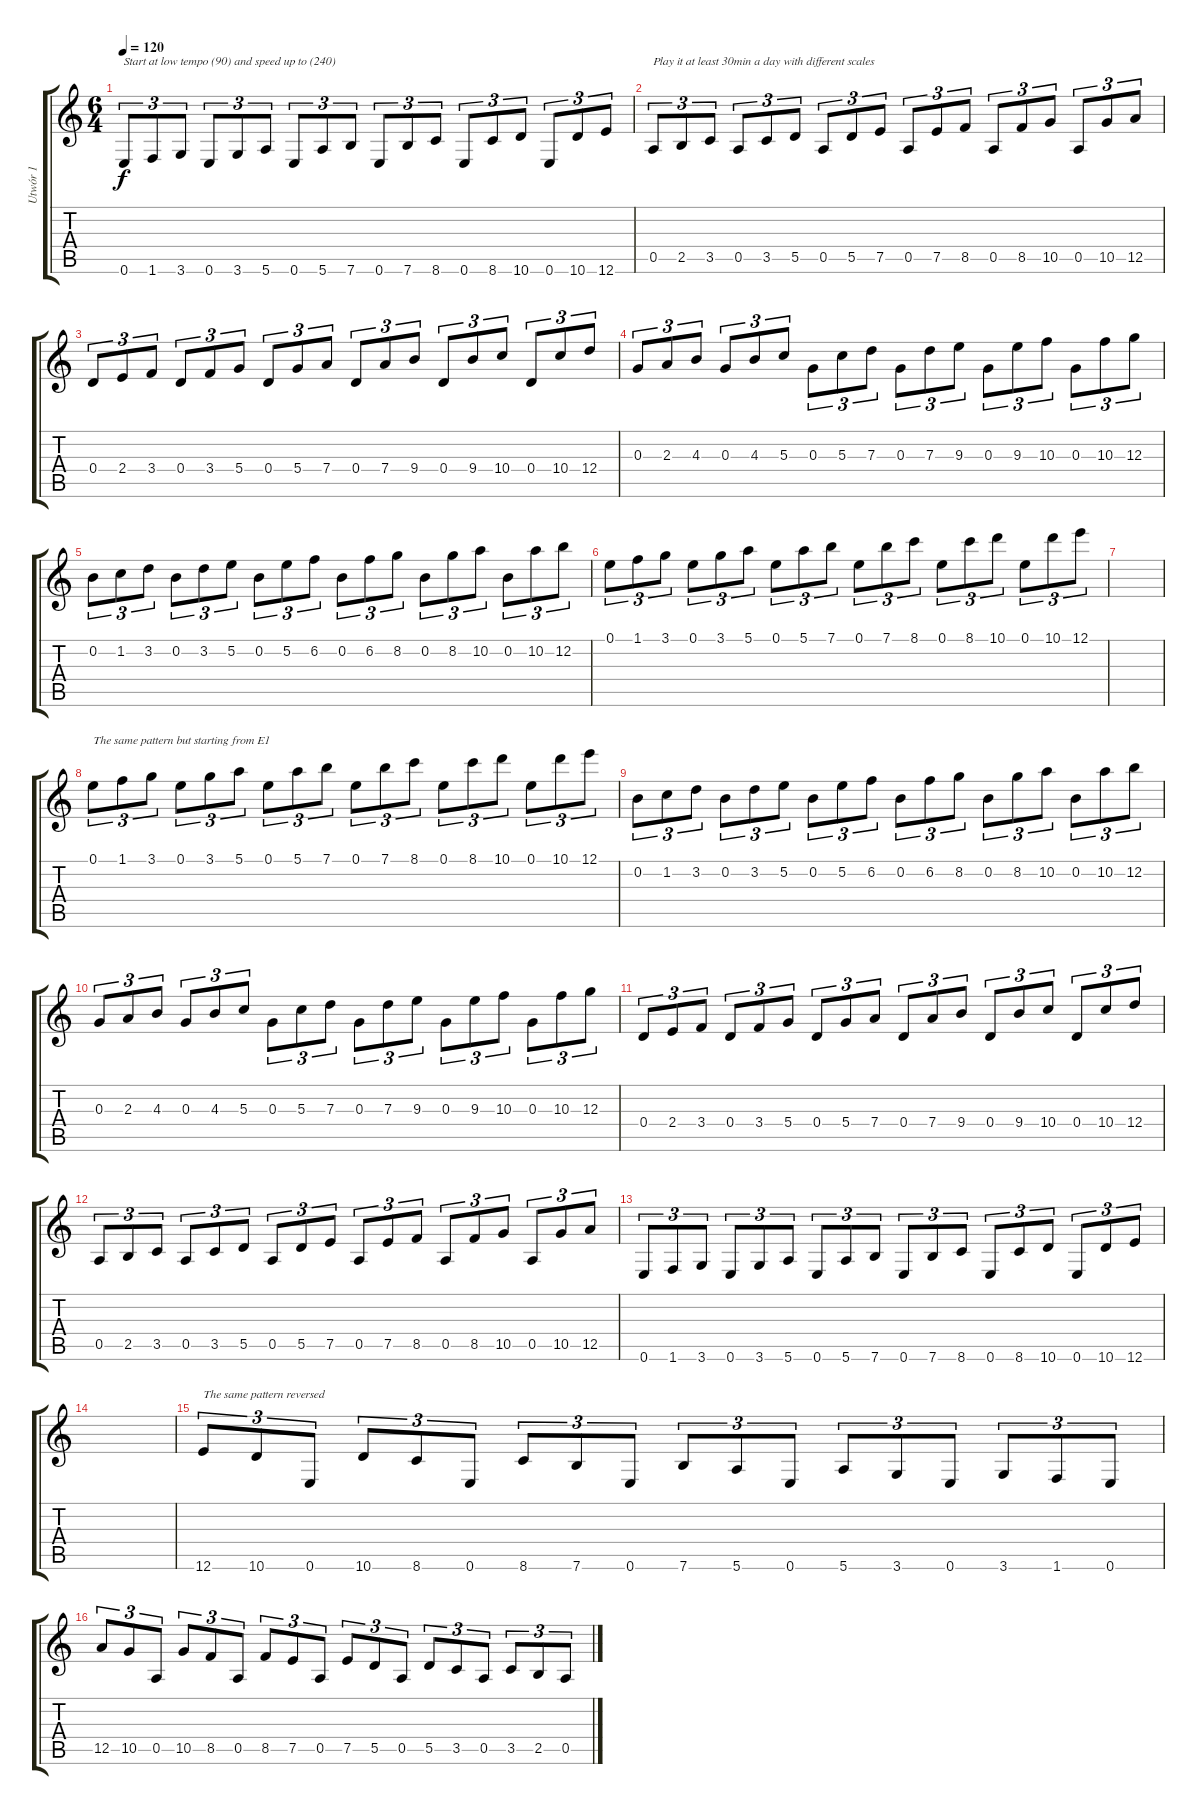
\track ("Utwór 1" "Utwór 1") {instrument overdrivenguitar}
\staff {score tabs}
\tuning (E4 B3 G3 D3 A2 E2) {hide}
\ts (6 4)
\tempo 120
\clef g2
\ks c
0.6.8{tu (3 2) txt "Start at low tempo (90) and speed up to (240)" dy f instrument overdrivenguitar} 1.6.8{tu (3 2)} 3.6.8{tu (3 2)} 0.6.8{tu (3 2)} 3.6.8{tu (3 2)} 5.6.8{tu (3 2)} 0.6.8{tu (3 2)} 5.6.8{tu (3 2)} 7.6.8{tu (3 2)} 0.6.8{tu (3 2)} 7.6.8{tu (3 2)} 8.6.8{tu (3 2)} 0.6.8{tu (3 2)} 8.6.8{tu (3 2)} 10.6.8{tu (3 2)} 0.6.8{tu (3 2)} 10.6.8{tu (3 2)} 12.6.8{tu (3 2)} |
0.5.8{tu (3 2) txt "Play it at least 30min a day with different scales"} 2.5.8{tu (3 2)} 3.5.8{tu (3 2)} 0.5.8{tu (3 2)} 3.5.8{tu (3 2)} 5.5.8{tu (3 2)} 0.5.8{tu (3 2)} 5.5.8{tu (3 2)} 7.5.8{tu (3 2)} 0.5.8{tu (3 2)} 7.5.8{tu (3 2)} 8.5.8{tu (3 2)} 0.5.8{tu (3 2)} 8.5.8{tu (3 2)} 10.5.8{tu (3 2)} 0.5.8{tu (3 2)} 10.5.8{tu (3 2)} 12.5.8{tu (3 2)} |
0.4.8{tu (3 2)} 2.4.8{tu (3 2)} 3.4.8{tu (3 2)} 0.4.8{tu (3 2)} 3.4.8{tu (3 2)} 5.4.8{tu (3 2)} 0.4.8{tu (3 2)} 5.4.8{tu (3 2)} 7.4.8{tu (3 2)} 0.4.8{tu (3 2)} 7.4.8{tu (3 2)} 9.4.8{tu (3 2)} 0.4.8{tu (3 2)} 9.4.8{tu (3 2)} 10.4.8{tu (3 2)} 0.4.8{tu (3 2)} 10.4.8{tu (3 2)} 12.4.8{tu (3 2)} |
0.3.8{tu (3 2)} 2.3.8{tu (3 2)} 4.3.8{tu (3 2)} 0.3.8{tu (3 2)} 4.3.8{tu (3 2)} 5.3.8{tu (3 2)} 0.3.8{tu (3 2)} 5.3.8{tu (3 2)} 7.3.8{tu (3 2)} 0.3.8{tu (3 2)} 7.3.8{tu (3 2)} 9.3.8{tu (3 2)} 0.3.8{tu (3 2)} 9.3.8{tu (3 2)} 10.3.8{tu (3 2)} 0.3.8{tu (3 2)} 10.3.8{tu (3 2)} 12.3.8{tu (3 2)} |
0.2.8{tu (3 2)} 1.2.8{tu (3 2)} 3.2.8{tu (3 2)} 0.2.8{tu (3 2)} 3.2.8{tu (3 2)} 5.2.8{tu (3 2)} 0.2.8{tu (3 2)} 5.2.8{tu (3 2)} 6.2.8{tu (3 2)} 0.2.8{tu (3 2)} 6.2.8{tu (3 2)} 8.2.8{tu (3 2)} 0.2.8{tu (3 2)} 8.2.8{tu (3 2)} 10.2.8{tu (3 2)} 0.2.8{tu (3 2)} 10.2.8{tu (3 2)} 12.2.8{tu (3 2)} |
0.1.8{tu (3 2)} 1.1.8{tu (3 2)} 3.1.8{tu (3 2)} 0.1.8{tu (3 2)} 3.1.8{tu (3 2)} 5.1.8{tu (3 2)} 0.1.8{tu (3 2)} 5.1.8{tu (3 2)} 7.1.8{tu (3 2)} 0.1.8{tu (3 2)} 7.1.8{tu (3 2)} 8.1.8{tu (3 2)} 0.1.8{tu (3 2)} 8.1.8{tu (3 2)} 10.1.8{tu (3 2)} 0.1.8{tu (3 2)} 10.1.8{tu (3 2)} 12.1.8{tu (3 2)} |
|
0.1.8{tu (3 2) txt "The same pattern but starting from E1"} 1.1.8{tu (3 2)} 3.1.8{tu (3 2)} 0.1.8{tu (3 2)} 3.1.8{tu (3 2)} 5.1.8{tu (3 2)} 0.1.8{tu (3 2)} 5.1.8{tu (3 2)} 7.1.8{tu (3 2)} 0.1.8{tu (3 2)} 7.1.8{tu (3 2)} 8.1.8{tu (3 2)} 0.1.8{tu (3 2)} 8.1.8{tu (3 2)} 10.1.8{tu (3 2)} 0.1.8{tu (3 2)} 10.1.8{tu (3 2)} 12.1.8{tu (3 2)} |
0.2.8{tu (3 2)} 1.2.8{tu (3 2)} 3.2.8{tu (3 2)} 0.2.8{tu (3 2)} 3.2.8{tu (3 2)} 5.2.8{tu (3 2)} 0.2.8{tu (3 2)} 5.2.8{tu (3 2)} 6.2.8{tu (3 2)} 0.2.8{tu (3 2)} 6.2.8{tu (3 2)} 8.2.8{tu (3 2)} 0.2.8{tu (3 2)} 8.2.8{tu (3 2)} 10.2.8{tu (3 2)} 0.2.8{tu (3 2)} 10.2.8{tu (3 2)} 12.2.8{tu (3 2)} |
0.3.8{tu (3 2)} 2.3.8{tu (3 2)} 4.3.8{tu (3 2)} 0.3.8{tu (3 2)} 4.3.8{tu (3 2)} 5.3.8{tu (3 2)} 0.3.8{tu (3 2)} 5.3.8{tu (3 2)} 7.3.8{tu (3 2)} 0.3.8{tu (3 2)} 7.3.8{tu (3 2)} 9.3.8{tu (3 2)} 0.3.8{tu (3 2)} 9.3.8{tu (3 2)} 10.3.8{tu (3 2)} 0.3.8{tu (3 2)} 10.3.8{tu (3 2)} 12.3.8{tu (3 2)} |
0.4.8{tu (3 2)} 2.4.8{tu (3 2)} 3.4.8{tu (3 2)} 0.4.8{tu (3 2)} 3.4.8{tu (3 2)} 5.4.8{tu (3 2)} 0.4.8{tu (3 2)} 5.4.8{tu (3 2)} 7.4.8{tu (3 2)} 0.4.8{tu (3 2)} 7.4.8{tu (3 2)} 9.4.8{tu (3 2)} 0.4.8{tu (3 2)} 9.4.8{tu (3 2)} 10.4.8{tu (3 2)} 0.4.8{tu (3 2)} 10.4.8{tu (3 2)} 12.4.8{tu (3 2)} |
0.5.8{tu (3 2)} 2.5.8{tu (3 2)} 3.5.8{tu (3 2)} 0.5.8{tu (3 2)} 3.5.8{tu (3 2)} 5.5.8{tu (3 2)} 0.5.8{tu (3 2)} 5.5.8{tu (3 2)} 7.5.8{tu (3 2)} 0.5.8{tu (3 2)} 7.5.8{tu (3 2)} 8.5.8{tu (3 2)} 0.5.8{tu (3 2)} 8.5.8{tu (3 2)} 10.5.8{tu (3 2)} 0.5.8{tu (3 2)} 10.5.8{tu (3 2)} 12.5.8{tu (3 2)} |
0.6.8{tu (3 2)} 1.6.8{tu (3 2)} 3.6.8{tu (3 2)} 0.6.8{tu (3 2)} 3.6.8{tu (3 2)} 5.6.8{tu (3 2)} 0.6.8{tu (3 2)} 5.6.8{tu (3 2)} 7.6.8{tu (3 2)} 0.6.8{tu (3 2)} 7.6.8{tu (3 2)} 8.6.8{tu (3 2)} 0.6.8{tu (3 2)} 8.6.8{tu (3 2)} 10.6.8{tu (3 2)} 0.6.8{tu (3 2)} 10.6.8{tu (3 2)} 12.6.8{tu (3 2)} |
|
12.6.8{tu (3 2) txt "The same pattern reversed"} 10.6.8{tu (3 2)} 0.6.8{tu (3 2)} 10.6.8{tu (3 2)} 8.6.8{tu (3 2)} 0.6.8{tu (3 2)} 8.6.8{tu (3 2)} 7.6.8{tu (3 2)} 0.6.8{tu (3 2)} 7.6.8{tu (3 2)} 5.6.8{tu (3 2)} 0.6.8{tu (3 2)} 5.6.8{tu (3 2)} 3.6.8{tu (3 2)} 0.6.8{tu (3 2)} 3.6.8{tu (3 2)} 1.6.8{tu (3 2)} 0.6.8{tu (3 2)} |
12.5.8{tu (3 2)} 10.5.8{tu (3 2)} 0.5.8{tu (3 2)} 10.5.8{tu (3 2)} 8.5.8{tu (3 2)} 0.5.8{tu (3 2)} 8.5.8{tu (3 2)} 7.5.8{tu (3 2)} 0.5.8{tu (3 2)} 7.5.8{tu (3 2)} 5.5.8{tu (3 2)} 0.5.8{tu (3 2)} 5.5.8{tu (3 2)} 3.5.8{tu (3 2)} 0.5.8{tu (3 2)} 3.5.8{tu (3 2)} 2.5.8{tu (3 2)} 0.5.8{tu (3 2)}
